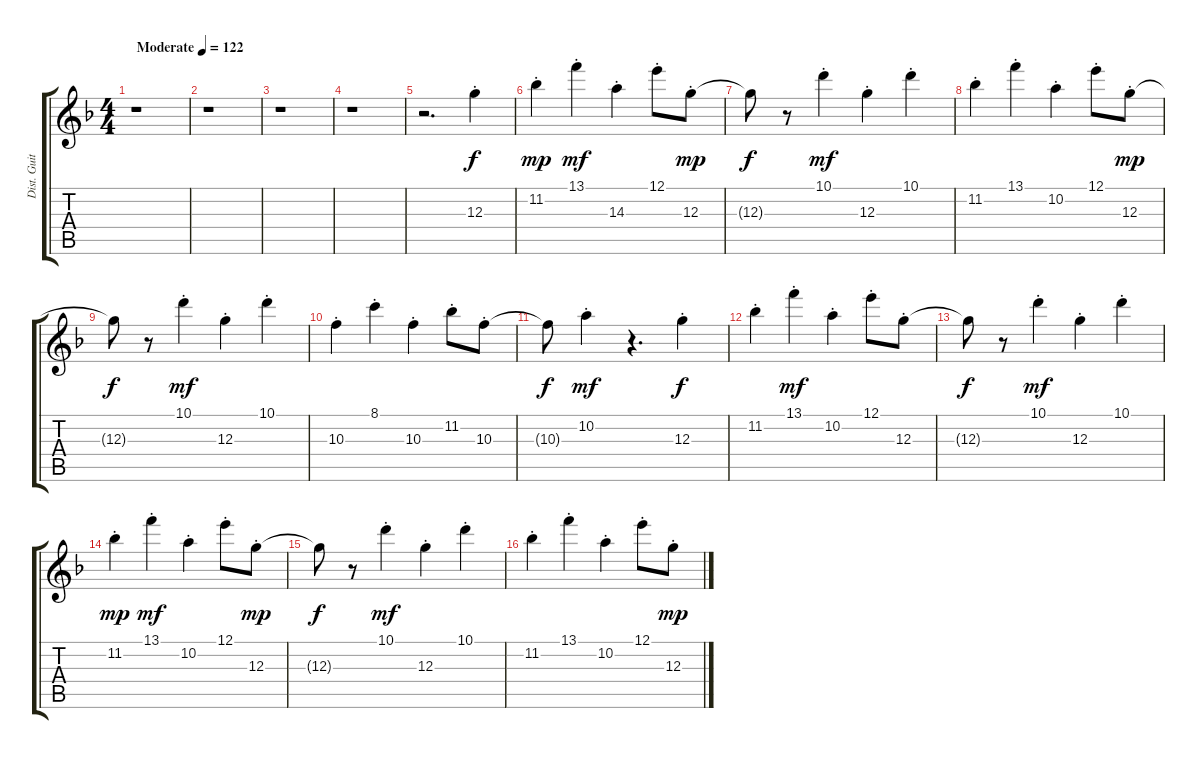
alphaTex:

\track ("Dist. Guitar" "Dist. Guit") {instrument distortionguitar}
\staff {score tabs}
\tuning (E4 B3 G3 D3 A2 E2) {hide}
\ts (4 4)
\tempo (122 "Moderate")
\clef g2
\ks f
r.1{dy f instrument distortionguitar} |
r.1 |
r.1 |
r.1 |
r.2{d} 12.3{st}.4 |
11.2{st}.4{dy mp} 13.1{st}.4{dy mf} 14.3{st}.4 12.1{st}.8 12.3{st}.8{dy mp} |
12.3{t}.8{dy f} r.8 10.1{st}.4{dy mf} 12.3{st}.4 10.1{st}.4 |
11.2{st}.4 13.1{st}.4 10.2{st}.4 12.1{st}.8 12.3{st}.8{dy mp} |
12.3{t}.8{dy f} r.8 10.1{st}.4{dy mf} 12.3{st}.4 10.1{st}.4 |
10.3{st}.4 8.1{st}.4 10.3{st}.4 11.2{st}.8 10.3{st}.8 |
10.3{t}.8{dy f} 10.2{st}.4{dy mf} r.4{d} 12.3{st}.4{dy f} |
11.2{st}.4 13.1{st}.4{dy mf} 10.2{st}.4 12.1{st}.8 12.3{st}.8 |
12.3{t}.8{dy f} r.8 10.1{st}.4{dy mf} 12.3{st}.4 10.1{st}.4 |
11.2{st}.4{dy mp} 13.1{st}.4{dy mf} 10.2{st}.4 12.1{st}.8 12.3{st}.8{dy mp} |
12.3{t}.8{dy f} r.8 10.1{st}.4{dy mf} 12.3{st}.4 10.1{st}.4 |
11.2{st}.4 13.1{st}.4 10.2{st}.4 12.1{st}.8 12.3{st}.8{dy mp}
